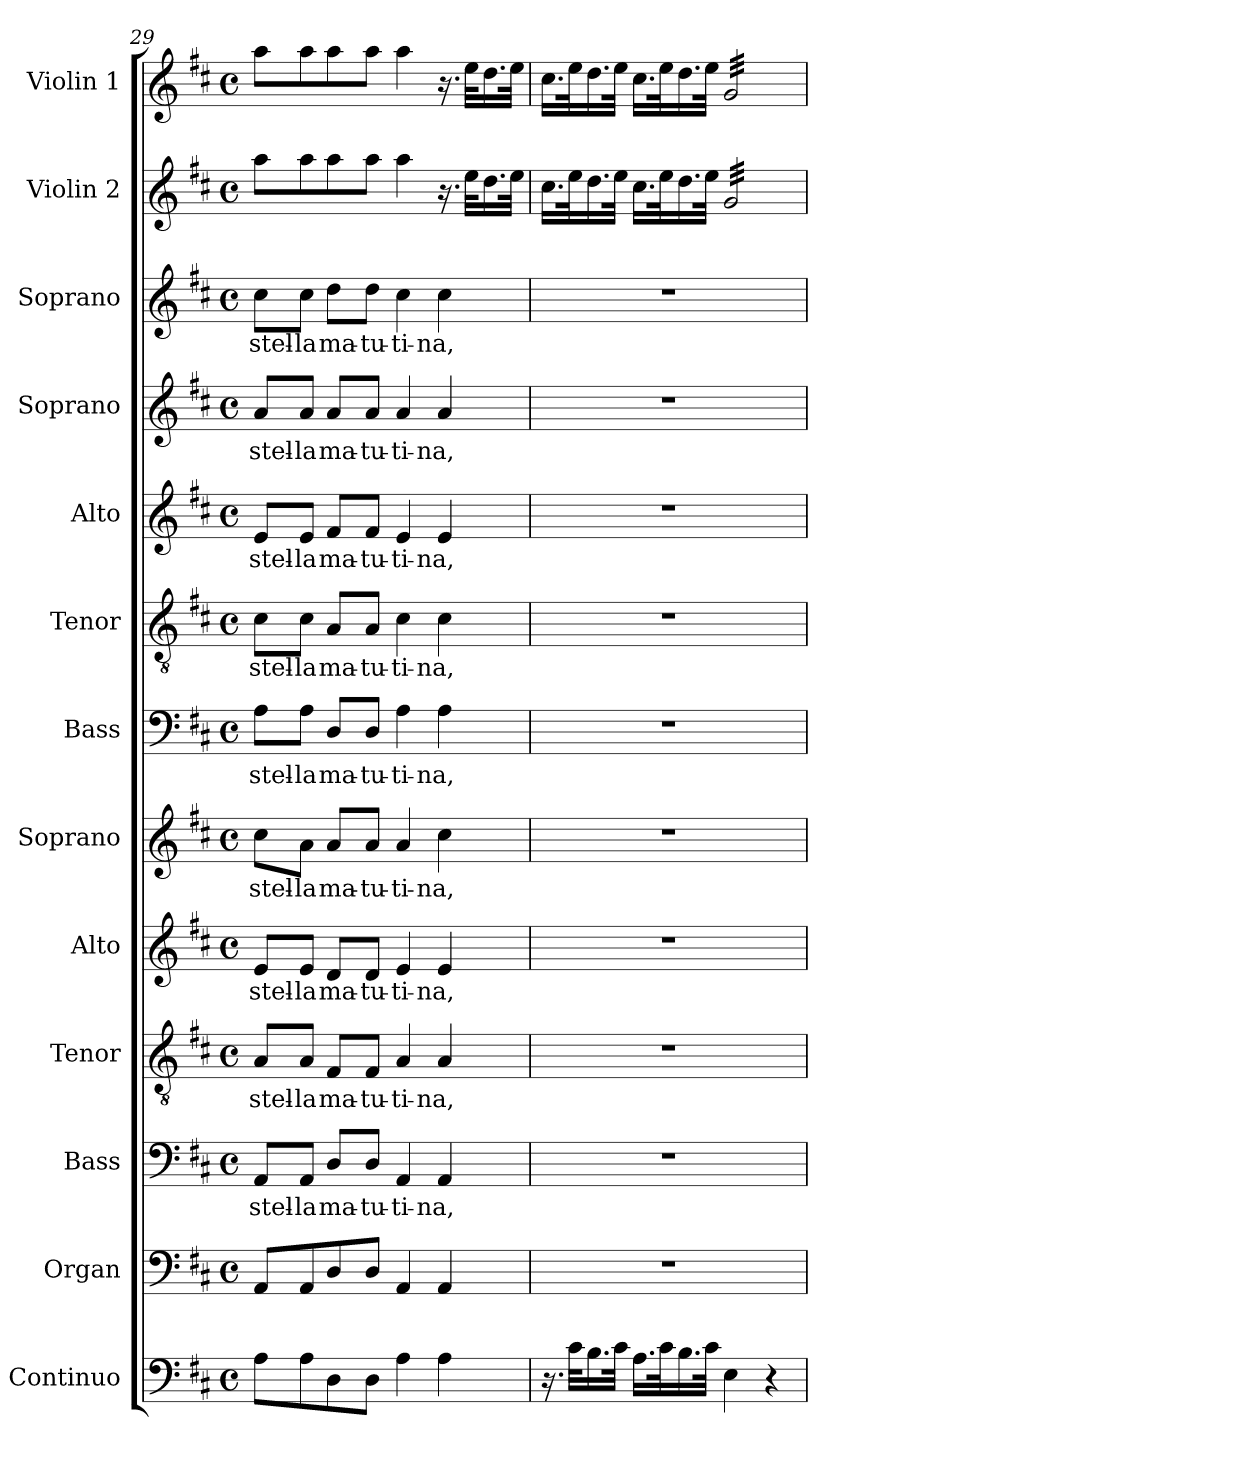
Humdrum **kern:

**kern	**kern	**kern	**text	**kern	**text	**kern	**text	**kern	**text	**kern	**text	**kern	**text	**kern	**text	**kern	**text	**kern	**text	**kern	**kern
*part13	*part12	*part11	*part11	*part10	*part10	*part9	*part9	*part8	*part8	*part7	*part7	*part6	*part6	*part5	*part5	*part4	*part4	*part3	*part3	*part2	*part1
*staff13	*staff12	*staff11	*staff11	*staff10	*staff10	*staff9	*staff9	*staff8	*staff8	*staff7	*staff7	*staff6	*staff6	*staff5	*staff5	*staff4	*staff4	*staff3	*staff3	*staff2	*staff1
*I"Continuo	*I"Organ	*I"Bass	*	*I"Tenor	*	*I"Alto	*	*I"Soprano	*	*I"Bass	*	*I"Tenor	*	*I"Alto	*	*I"Soprano	*	*I"Soprano	*	*I"Violin 2	*I"Violin 1
*I'Cont.	*I'Org.	*I'B.	*	*I'T.	*	*I'A.	*	*I'S.	*	*I'B.	*	*I'T.	*	*I'A.	*	*I'S.	*	*I'S.	*	*I'Vln. 2	*I'Vln. 1
*clefF4	*clefF4	*clefF4	*	*clefGv2	*	*clefG2	*	*clefG2	*	*clefF4	*	*clefGv2	*	*clefG2	*	*clefG2	*	*clefG2	*	*clefG2	*clefG2
*	*	*	*	*ITrd7c12	*	*	*	*	*	*	*	*ITrd7c12	*	*	*	*	*	*	*	*	*
*k[f#c#]	*k[f#c#]	*k[f#c#]	*	*k[f#c#]	*	*k[f#c#]	*	*k[f#c#]	*	*k[f#c#]	*	*k[f#c#]	*	*k[f#c#]	*	*k[f#c#]	*	*k[f#c#]	*	*k[f#c#]	*k[f#c#]
*D:	*D:	*D:	*	*D:	*	*D:	*	*D:	*	*D:	*	*D:	*	*D:	*	*D:	*	*D:	*	*D:	*D:
*M4/4	*M4/4	*M4/4	*	*M4/4	*	*M4/4	*	*M4/4	*	*M4/4	*	*M4/4	*	*M4/4	*	*M4/4	*	*M4/4	*	*M4/4	*M4/4
*met(c)	*met(c)	*met(c)	*	*met(c)	*	*met(c)	*	*met(c)	*	*met(c)	*	*met(c)	*	*met(c)	*	*met(c)	*	*met(c)	*	*met(c)	*met(c)
=29	=29	=29	=29	=29	=29	=29	=29	=29	=29	=29	=29	=29	=29	=29	=29	=29	=29	=29	=29	=29	=29
!	!	!	!LO:LY:b:color=#000000	!	!	!	!	!	!	!	!	!	!	!	!	!	!	!	!	!	!
!	!	!	!	!	!LO:LY:b:color=#000000	!	!	!	!	!	!	!	!	!	!	!	!	!	!	!	!
!	!	!	!	!	!	!	!LO:LY:b:color=#000000	!	!	!	!	!	!	!	!	!	!	!	!	!	!
!	!	!	!	!	!	!	!	!	!LO:LY:b:color=#000000	!	!	!	!	!	!	!	!	!	!	!	!
!	!	!	!	!	!	!	!	!	!	!	!LO:LY:b:color=#000000	!	!	!	!	!	!	!	!	!	!
!	!	!	!	!	!	!	!	!	!	!	!	!	!LO:LY:b:color=#000000	!	!	!	!	!	!	!	!
!	!	!	!	!	!	!	!	!	!	!	!	!	!	!	!LO:LY:b:color=#000000	!	!	!	!	!	!
!	!	!	!	!	!	!	!	!	!	!	!	!	!	!	!	!	!LO:LY:b:color=#000000	!	!	!	!
!	!	!	!	!	!	!	!	!	!	!	!	!	!	!	!	!	!	!	!LO:LY:b:color=#000000	!	!
8Ai\L	8AAi/L	8AAi/L	stel-	8AAi/L	stel-	8ei/L	stel-	8cc#i\L	stel-	8Ai\L	stel-	8C#i\L	stel-	8ei/L	stel-	8ai/L	stel-	8cc#i\L	stel-	8aai\L	8aai\L
!	!	!	!LO:LY:b:color=#000000	!	!	!	!	!	!	!	!	!	!	!	!	!	!	!	!	!	!
!	!	!	!	!	!LO:LY:b:color=#000000	!	!	!	!	!	!	!	!	!	!	!	!	!	!	!	!
!	!	!	!	!	!	!	!LO:LY:b:color=#000000	!	!	!	!	!	!	!	!	!	!	!	!	!	!
!	!	!	!	!	!	!	!	!	!LO:LY:b:color=#000000	!	!	!	!	!	!	!	!	!	!	!	!
!	!	!	!	!	!	!	!	!	!	!	!LO:LY:b:color=#000000	!	!	!	!	!	!	!	!	!	!
!	!	!	!	!	!	!	!	!	!	!	!	!	!LO:LY:b:color=#000000	!	!	!	!	!	!	!	!
!	!	!	!	!	!	!	!	!	!	!	!	!	!	!	!LO:LY:b:color=#000000	!	!	!	!	!	!
!	!	!	!	!	!	!	!	!	!	!	!	!	!	!	!	!	!LO:LY:b:color=#000000	!	!	!	!
!	!	!	!	!	!	!	!	!	!	!	!	!	!	!	!	!	!	!	!LO:LY:b:color=#000000	!	!
8Ai\	8AAi/	8AAi/J	-la	8AAi/J	-la	8ei/J	-la	8ai\J	-la	8Ai\J	-la	8C#i\J	-la	8ei/J	-la	8ai/J	-la	8cc#i\J	-la	8aai\	8aai\
!	!	!	!LO:LY:b:color=#000000	!	!	!	!	!	!	!	!	!	!	!	!	!	!	!	!	!	!
!	!	!	!	!	!LO:LY:b:color=#000000	!	!	!	!	!	!	!	!	!	!	!	!	!	!	!	!
!	!	!	!	!	!	!	!LO:LY:b:color=#000000	!	!	!	!	!	!	!	!	!	!	!	!	!	!
!	!	!	!	!	!	!	!	!	!LO:LY:b:color=#000000	!	!	!	!	!	!	!	!	!	!	!	!
!	!	!	!	!	!	!	!	!	!	!	!LO:LY:b:color=#000000	!	!	!	!	!	!	!	!	!	!
!	!	!	!	!	!	!	!	!	!	!	!	!	!LO:LY:b:color=#000000	!	!	!	!	!	!	!	!
!	!	!	!	!	!	!	!	!	!	!	!	!	!	!	!LO:LY:b:color=#000000	!	!	!	!	!	!
!	!	!	!	!	!	!	!	!	!	!	!	!	!	!	!	!	!LO:LY:b:color=#000000	!	!	!	!
!	!	!	!	!	!	!	!	!	!	!	!	!	!	!	!	!	!	!	!LO:LY:b:color=#000000	!	!
8Di\	8Di/	8Di/L	ma-	8FF#i/L	ma-	8di/L	ma-	8ai/L	ma-	8Di/L	ma-	8AAi/L	ma-	8f#i/L	ma-	8ai/L	ma-	8ddi\L	ma-	8aai\	8aai\
!	!	!	!LO:LY:b:color=#000000	!	!	!	!	!	!	!	!	!	!	!	!	!	!	!	!	!	!
!	!	!	!	!	!LO:LY:b:color=#000000	!	!	!	!	!	!	!	!	!	!	!	!	!	!	!	!
!	!	!	!	!	!	!	!LO:LY:b:color=#000000	!	!	!	!	!	!	!	!	!	!	!	!	!	!
!	!	!	!	!	!	!	!	!	!LO:LY:b:color=#000000	!	!	!	!	!	!	!	!	!	!	!	!
!	!	!	!	!	!	!	!	!	!	!	!LO:LY:b:color=#000000	!	!	!	!	!	!	!	!	!	!
!	!	!	!	!	!	!	!	!	!	!	!	!	!LO:LY:b:color=#000000	!	!	!	!	!	!	!	!
!	!	!	!	!	!	!	!	!	!	!	!	!	!	!	!LO:LY:b:color=#000000	!	!	!	!	!	!
!	!	!	!	!	!	!	!	!	!	!	!	!	!	!	!	!	!LO:LY:b:color=#000000	!	!	!	!
!	!	!	!	!	!	!	!	!	!	!	!	!	!	!	!	!	!	!	!LO:LY:b:color=#000000	!	!
8Di\J	8Di/J	8Di/J	-tu-	8FF#i/J	-tu-	8di/J	-tu-	8ai/J	-tu-	8Di/J	-tu-	8AAi/J	-tu-	8f#i/J	-tu-	8ai/J	-tu-	8ddi\J	-tu-	8aai\J	8aai\J
!	!	!	!LO:LY:b:color=#000000	!	!	!	!	!	!	!	!	!	!	!	!	!	!	!	!	!	!
!	!	!	!	!	!LO:LY:b:color=#000000	!	!	!	!	!	!	!	!	!	!	!	!	!	!	!	!
!	!	!	!	!	!	!	!LO:LY:b:color=#000000	!	!	!	!	!	!	!	!	!	!	!	!	!	!
!	!	!	!	!	!	!	!	!	!LO:LY:b:color=#000000	!	!	!	!	!	!	!	!	!	!	!	!
!	!	!	!	!	!	!	!	!	!	!	!LO:LY:b:color=#000000	!	!	!	!	!	!	!	!	!	!
!	!	!	!	!	!	!	!	!	!	!	!	!	!LO:LY:b:color=#000000	!	!	!	!	!	!	!	!
!	!	!	!	!	!	!	!	!	!	!	!	!	!	!	!LO:LY:b:color=#000000	!	!	!	!	!	!
!	!	!	!	!	!	!	!	!	!	!	!	!	!	!	!	!	!LO:LY:b:color=#000000	!	!	!	!
!	!	!	!	!	!	!	!	!	!	!	!	!	!	!	!	!	!	!	!LO:LY:b:color=#000000	!	!
4Ai\	4AAi/	4AAi/	-ti-	4AAi/	-ti-	4ei/	-ti-	4ai/	-ti-	4Ai\	-ti-	4C#i\	-ti-	4ei/	-ti-	4ai/	-ti-	4cc#i\	-ti-	4aai\	4aai\
!	!	!	!LO:LY:b:color=#000000	!	!	!	!	!	!	!	!	!	!	!	!	!	!	!	!	!	!
!	!	!	!	!	!LO:LY:b:color=#000000	!	!	!	!	!	!	!	!	!	!	!	!	!	!	!	!
!	!	!	!	!	!	!	!LO:LY:b:color=#000000	!	!	!	!	!	!	!	!	!	!	!	!	!	!
!	!	!	!	!	!	!	!	!	!LO:LY:b:color=#000000	!	!	!	!	!	!	!	!	!	!	!	!
!	!	!	!	!	!	!	!	!	!	!	!LO:LY:b:color=#000000	!	!	!	!	!	!	!	!	!	!
!	!	!	!	!	!	!	!	!	!	!	!	!	!LO:LY:b:color=#000000	!	!	!	!	!	!	!	!
!	!	!	!	!	!	!	!	!	!	!	!	!	!	!	!LO:LY:b:color=#000000	!	!	!	!	!	!
!	!	!	!	!	!	!	!	!	!	!	!	!	!	!	!	!	!LO:LY:b:color=#000000	!	!	!	!
!	!	!	!	!	!	!	!	!	!	!	!	!	!	!	!	!	!	!	!LO:LY:b:color=#000000	!	!
4Ai\	4AAi/	4AAi/	-na,	4AAi/	-na,	4ei/	-na,	4cc#i\	-na,	4Ai\	-na,	4C#i\	-na,	4ei/	-na,	4ai/	-na,	4cc#i\	-na,	16.r	16.r
.	.	.	.	.	.	.	.	.	.	.	.	.	.	.	.	.	.	.	.	32eei\KLL	32eei\KLL
.	.	.	.	.	.	.	.	.	.	.	.	.	.	.	.	.	.	.	.	16.ddi\	16.ddi\
.	.	.	.	.	.	.	.	.	.	.	.	.	.	.	.	.	.	.	.	32eei\JJk	32eei\JJk
!!LO:PB:g=z
=30	=30	=30	=30	=30	=30	=30	=30	=30	=30	=30	=30	=30	=30	=30	=30	=30	=30	=30	=30	=30	=30
16.r	1r	1r	.	1r	.	1r	.	1r	.	1r	.	1r	.	1r	.	1r	.	1r	.	16.cc#i\LL	16.cc#i\LL
32c#i\KLL	.	.	.	.	.	.	.	.	.	.	.	.	.	.	.	.	.	.	.	32eei\k	32eei\k
16.Bi\	.	.	.	.	.	.	.	.	.	.	.	.	.	.	.	.	.	.	.	16.ddi\	16.ddi\
32c#i\JJk	.	.	.	.	.	.	.	.	.	.	.	.	.	.	.	.	.	.	.	32eei\JJk	32eei\JJk
16.Ai\LL	.	.	.	.	.	.	.	.	.	.	.	.	.	.	.	.	.	.	.	16.cc#i\LL	16.cc#i\LL
32c#i\k	.	.	.	.	.	.	.	.	.	.	.	.	.	.	.	.	.	.	.	32eei\k	32eei\k
16.Bi\	.	.	.	.	.	.	.	.	.	.	.	.	.	.	.	.	.	.	.	16.ddi\	16.ddi\
32c#i\JJk	.	.	.	.	.	.	.	.	.	.	.	.	.	.	.	.	.	.	.	32eei\JJk	32eei\JJk
*	*	*	*	*	*	*	*	*	*	*	*	*	*	*	*	*	*	*	*	*tremolo	*
*	*	*	*	*	*	*	*	*	*	*	*	*	*	*	*	*	*	*	*	*	*tremolo
4Ei\	.	.	.	.	.	.	.	.	.	.	.	.	.	.	.	.	.	.	.	32gi/LLL	32gi/LLL
.	.	.	.	.	.	.	.	.	.	.	.	.	.	.	.	.	.	.	.	32gi/	32gi/
.	.	.	.	.	.	.	.	.	.	.	.	.	.	.	.	.	.	.	.	32gi/	32gi/
.	.	.	.	.	.	.	.	.	.	.	.	.	.	.	.	.	.	.	.	32gi/	32gi/
.	.	.	.	.	.	.	.	.	.	.	.	.	.	.	.	.	.	.	.	32gi/	32gi/
.	.	.	.	.	.	.	.	.	.	.	.	.	.	.	.	.	.	.	.	32gi/	32gi/
.	.	.	.	.	.	.	.	.	.	.	.	.	.	.	.	.	.	.	.	32gi/	32gi/
.	.	.	.	.	.	.	.	.	.	.	.	.	.	.	.	.	.	.	.	32gi/	32gi/
4r	.	.	.	.	.	.	.	.	.	.	.	.	.	.	.	.	.	.	.	32gi/	32gi/
.	.	.	.	.	.	.	.	.	.	.	.	.	.	.	.	.	.	.	.	32gi/	32gi/
.	.	.	.	.	.	.	.	.	.	.	.	.	.	.	.	.	.	.	.	32gi/	32gi/
.	.	.	.	.	.	.	.	.	.	.	.	.	.	.	.	.	.	.	.	32gi/	32gi/
.	.	.	.	.	.	.	.	.	.	.	.	.	.	.	.	.	.	.	.	32gi/	32gi/
.	.	.	.	.	.	.	.	.	.	.	.	.	.	.	.	.	.	.	.	32gi/	32gi/
.	.	.	.	.	.	.	.	.	.	.	.	.	.	.	.	.	.	.	.	32gi/	32gi/
.	.	.	.	.	.	.	.	.	.	.	.	.	.	.	.	.	.	.	.	32gi/JJJ	32gi/JJJ
*	*	*	*	*	*	*	*	*	*	*	*	*	*	*	*	*	*	*	*	*	*Xtremolo
*	*	*	*	*	*	*	*	*	*	*	*	*	*	*	*	*	*	*	*	*Xtremolo	*
=	=	=	=	=	=	=	=	=	=	=	=	=	=	=	=	=	=	=	=	=	=
*-	*-	*-	*-	*-	*-	*-	*-	*-	*-	*-	*-	*-	*-	*-	*-	*-	*-	*-	*-	*-	*-
